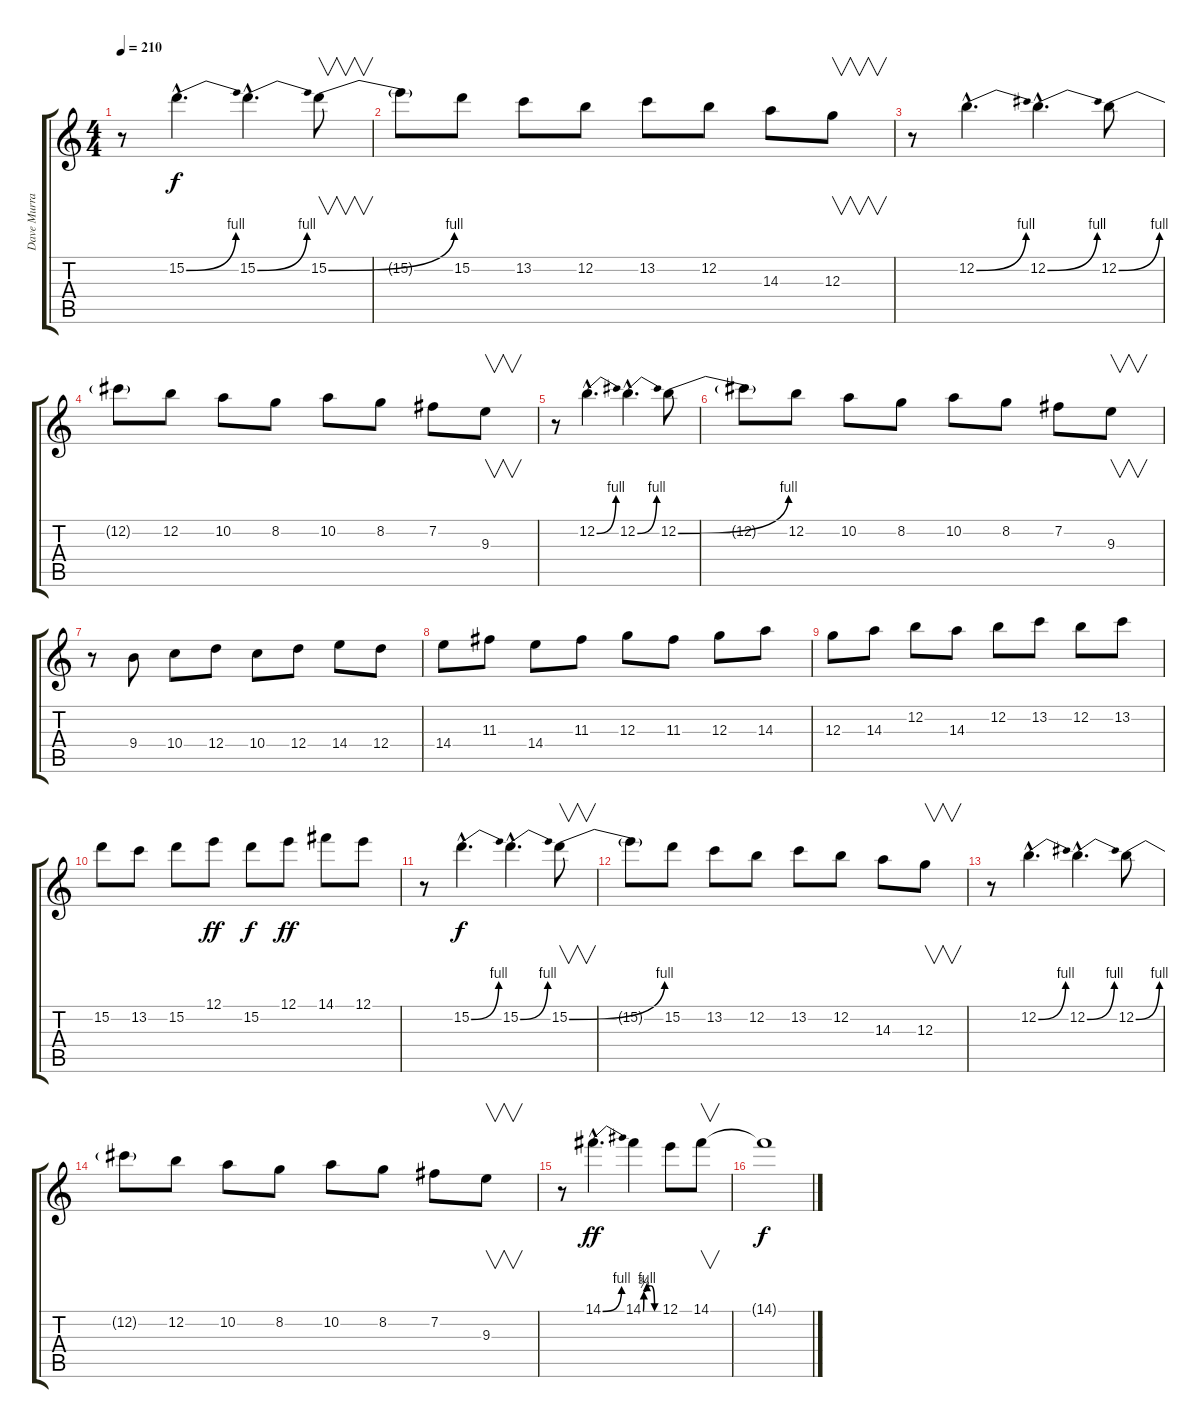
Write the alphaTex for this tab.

\track ("Dave Murray" "Dave Murra") {instrument distortionguitar}
\staff {score tabs}
\tuning (E4 B3 G3 D3 A2 E2) {hide}
\ts (4 4)
\tempo 210
\clef g2
\ks c
r.8{dy f} 15.2{be (bend 0 0 60 4) hac}.4{d} 15.2{be (bend 0 0 60 4) hac}.4{d} 15.2{be (bend 0 0 60 4)}.8{v} |
15.2{t}.8 15.2.8 13.2.8 12.2.8 13.2.8 12.2.8 14.3.8 12.3.8{v} |
r.8 12.2{be (bend 0 0 60 4) hac}.4{d} 12.2{be (bend 0 0 60 4) hac}.4{d} 12.2{be (bend 0 0 60 4)}.8 |
12.2{t}.8 12.2.8 10.2.8 8.2.8 10.2.8 8.2.8 7.2.8 9.3.8{v} |
r.8 12.2{be (bend 0 0 60 4) hac}.4{d} 12.2{be (bend 0 0 60 4) hac}.4{d} 12.2{be (bend 0 0 60 4)}.8 |
12.2{t}.8 12.2.8 10.2.8 8.2.8 10.2.8 8.2.8 7.2.8 9.3.8{v} |
r.8 9.4.8 10.4.8 12.4.8 10.4.8 12.4.8 14.4.8 12.4.8 |
14.4.8 11.3.8 14.4.8 11.3.8 12.3.8 11.3.8 12.3.8 14.3.8 |
12.3.8 14.3.8 12.2.8 14.3.8 12.2.8 13.2.8 12.2.8 13.2.8 |
15.2.8 13.2.8 15.2.8 12.1.8{dy ff} 15.2.8{dy f} 12.1.8{dy ff} 14.1.8 12.1.8 |
r.8 15.2{be (bend 0 0 60 4) hac}.4{d dy f} 15.2{be (bend 0 0 60 4) hac}.4{d} 15.2{be (bend 0 0 60 4)}.8{v} |
15.2{t}.8 15.2.8 13.2.8 12.2.8 13.2.8 12.2.8 14.3.8 12.3.8{v} |
r.8 12.2{be (bend 0 0 60 4) hac}.4{d} 12.2{be (bend 0 0 60 4) hac}.4{d} 12.2{be (bend 0 0 60 4)}.8 |
12.2{t}.8 12.2.8 10.2.8 8.2.8 10.2.8 8.2.8 7.2.8 9.3.8{v} |
r.8 14.1{be (bend 0 0 60 4) hac}.4{d dy ff} 14.1{be (custom 0 0 3 3 15 4 30 4 45 0 60 0)}.4 12.1.8 14.1.8{v} |
14.1{t}.1{dy f}
